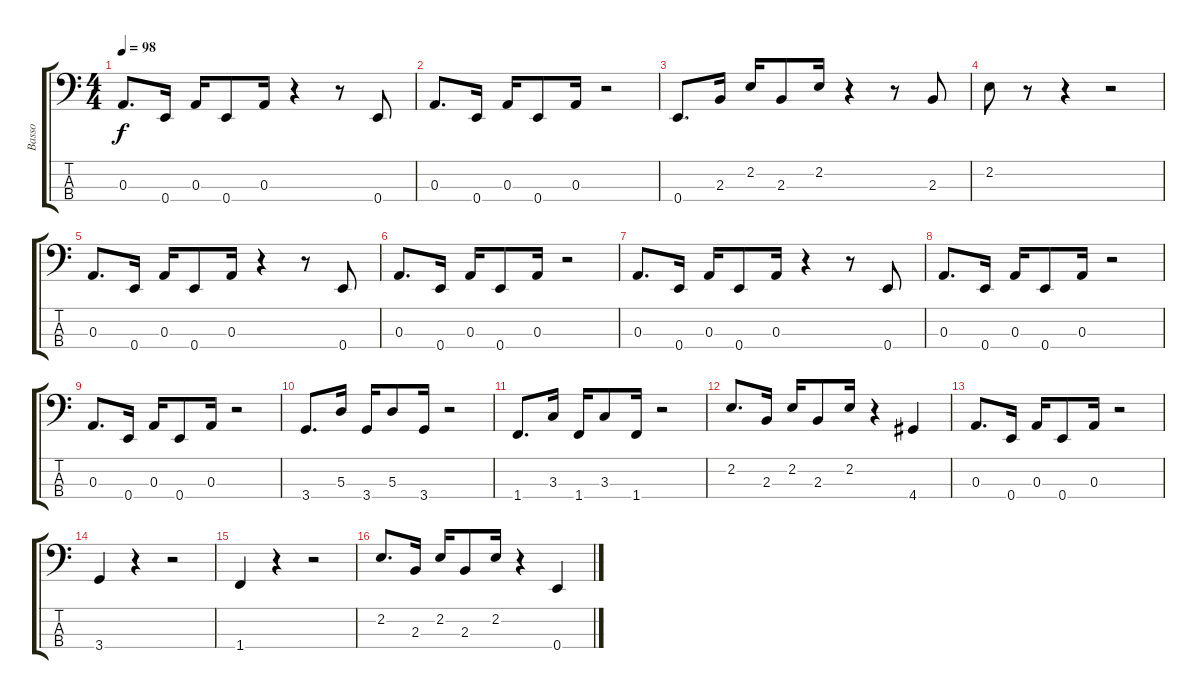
\track ("Basso" "Basso") {instrument electricbassfinger}
\staff {score tabs}
\tuning (G2 D2 A1 E1) {hide}
\ts (4 4)
\tempo 98
\clef f4
\ks c
0.3.8{d dy f} 0.4.16 0.3.16 0.4.8 0.3.16 r.4 r.8 0.4.8 |
0.3.8{d} 0.4.16 0.3.16 0.4.8 0.3.16 r.2 |
0.4.8{d} 2.3.16 2.2.16 2.3.8 2.2.16 r.4 r.8 2.3.8 |
2.2.8 r.8 r.4 r.2 |
0.3.8{d} 0.4.16 0.3.16 0.4.8 0.3.16 r.4 r.8 0.4.8 |
0.3.8{d} 0.4.16 0.3.16 0.4.8 0.3.16 r.2 |
0.3.8{d} 0.4.16 0.3.16 0.4.8 0.3.16 r.4 r.8 0.4.8 |
0.3.8{d} 0.4.16 0.3.16 0.4.8 0.3.16 r.2 |
0.3.8{d} 0.4.16 0.3.16 0.4.8 0.3.16 r.2 |
3.4.8{d} 5.3.16 3.4.16 5.3.8 3.4.16 r.2 |
1.4.8{d} 3.3.16 1.4.16 3.3.8 1.4.16 r.2 |
2.2.8{d} 2.3.16 2.2.16 2.3.8 2.2.16 r.4 4.4.4 |
0.3.8{d} 0.4.16 0.3.16 0.4.8 0.3.16 r.2 |
3.4.4 r.4 r.2 |
1.4.4 r.4 r.2 |
2.2.8{d} 2.3.16 2.2.16 2.3.8 2.2.16 r.4 0.4.4
